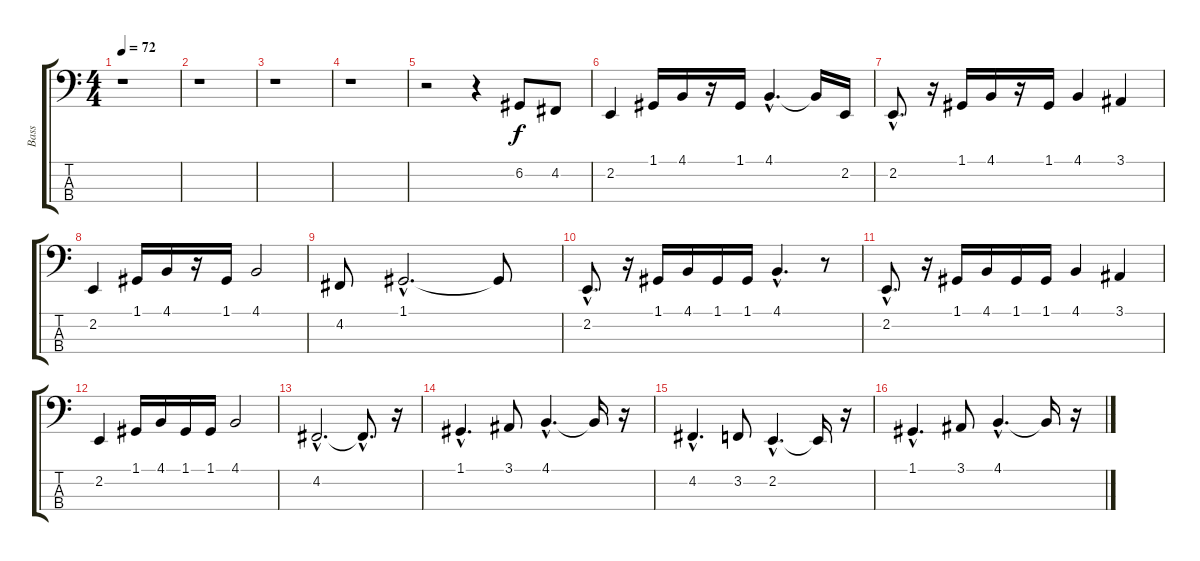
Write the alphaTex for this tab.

\track ("Bass  " "Bass  ") {instrument electricpiano1}
\staff {score tabs}
\tuning (G2 D2 A1 E1) {hide}
\ts (4 4)
\tempo 72
\clef f4
\ks c
r.1{dy f instrument electricpiano1} |
r.1 |
r.1 |
r.1 |
r.2 r.4 6.2.8 4.2.8 |
2.2.4 1.1.16 4.1.16 r.16 1.1.16 4.1{hac}.4{d} 4.1{t}.16 2.2.16 |
2.2{hac}.8{d} r.16 1.1.16 4.1.16 r.16 1.1.16 4.1.4 3.1.4 |
2.2.4 1.1.16 4.1.16 r.16 1.1.16 4.1.2 |
4.2.8 1.1{hac}.2{d} 1.1{t}.8 |
2.2{hac}.8{d} r.16 1.1.16 4.1.16 1.1.16 1.1.16 4.1{hac}.4{d} r.8 |
2.2{hac}.8{d} r.16 1.1.16 4.1.16 1.1.16 1.1.16 4.1.4 3.1.4 |
2.2.4 1.1.16 4.1.16 1.1.16 1.1.16 4.1.2 |
4.2{hac}.2{d} 4.2{hac t}.8{d} r.16 |
1.1{hac}.4{d} 3.1.8 4.1{hac}.4{d} 4.1{t}.16 r.16 |
4.2{hac}.4{d} 3.2.8 2.2{hac}.4{d} 2.2{t}.16 r.16 |
1.1{hac}.4{d} 3.1.8 4.1{hac}.4{d} 4.1{t}.16 r.16
